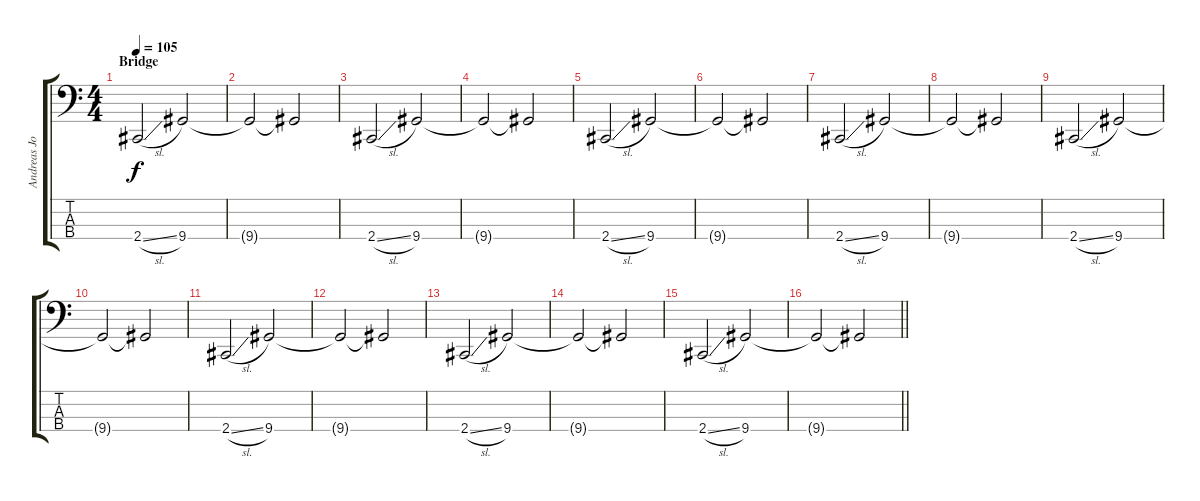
\track ("Andreas Johansson" "Andreas Jo") {instrument electricbasspick}
\staff {score tabs}
\tuning (D2 A1 E1 B0) {hide}
\ts (4 4)
\section ("" "Bridge")
\tempo 105
\clef f4
\ks c
2.4{sl}.2{dy f} 9.4.2 |
9.4{t}.2 9.4{t}.2 |
2.4{sl}.2 9.4.2 |
9.4{t}.2 9.4{t}.2 |
2.4{sl}.2 9.4.2 |
9.4{t}.2 9.4{t}.2 |
2.4{sl}.2 9.4.2 |
9.4{t}.2 9.4{t}.2 |
2.4{sl}.2 9.4.2 |
9.4{t}.2 9.4{t}.2 |
2.4{sl}.2 9.4.2 |
9.4{t}.2 9.4{t}.2 |
2.4{sl}.2 9.4.2 |
9.4{t}.2 9.4{t}.2 |
2.4{sl}.2 9.4.2 |
\barLineRight lightlight
9.4{t}.2 9.4{t}.2
